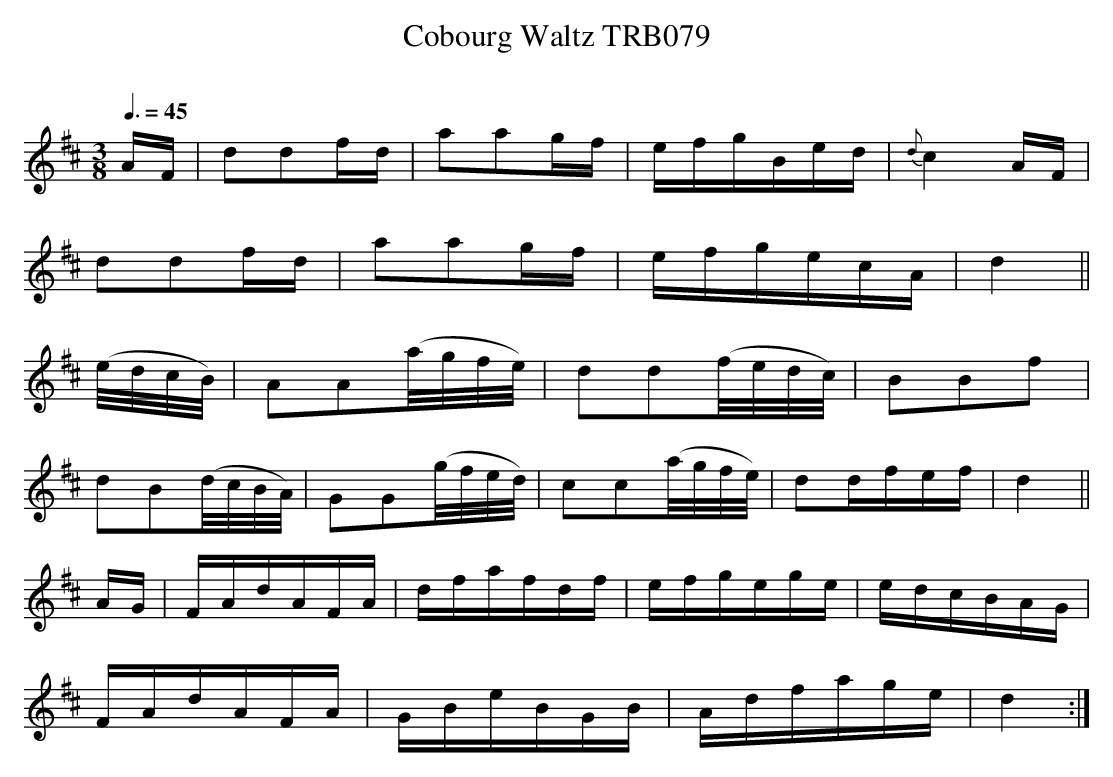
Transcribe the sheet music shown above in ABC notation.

X:1
T:Cobourg Waltz TRB079
L:1/16
M:3/8
O:
Q:3/8=45
K:D
AF | d2d2fd | a2a2gf | efgBed | {d}c4 AF |
d2d2fd | a2a2gf | efgecA | d4 ||
(e/d/c/B/) | A2A2(a/g/f/e/) | d2d2(f/e/d/c/) | B2B2f2 |
d2B2(d/c/B/A/) | G2G2(g/f/e/d/) | c2c2(a/g/f/e/) | d2dfef | d4 ||
AG | FAdAFA | dfafdf | efgege | edcBAG |
FAdAFA | GBeBGB | Adfage | d4 :|
